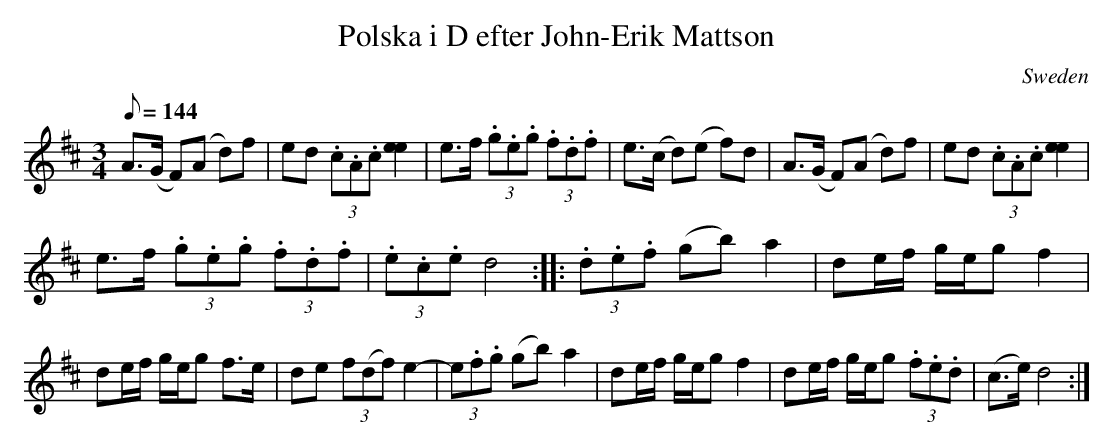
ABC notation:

X:1
T:Polska i D efter John-Erik Mattson
L:1/8
M:3/4
O:Sweden
Q:144
K:D major
A>(G F)(A d)f | ed (3.c.A.c [e2e2] | \
e>f (3.g.e.g (3.f.d.f | e>(c d)(e f)d |\
A>(G F)(A d)f | ed (3.c.A.c [e2e2] |
e>f (3.g.e.g (3.f.d.f | (3.e.c.e d4 ::\
(3.d.e.f (gb) a2 | de/f/ g/e/g f2 |
de/f/ g/e/g f>e | de (3f(df) e2-| \
(3e.f.g (gb) a2 | de/f/ g/e/g f2 | \
de/f/ g/e/g (3.f.e.d | (c>e) d4 :|
